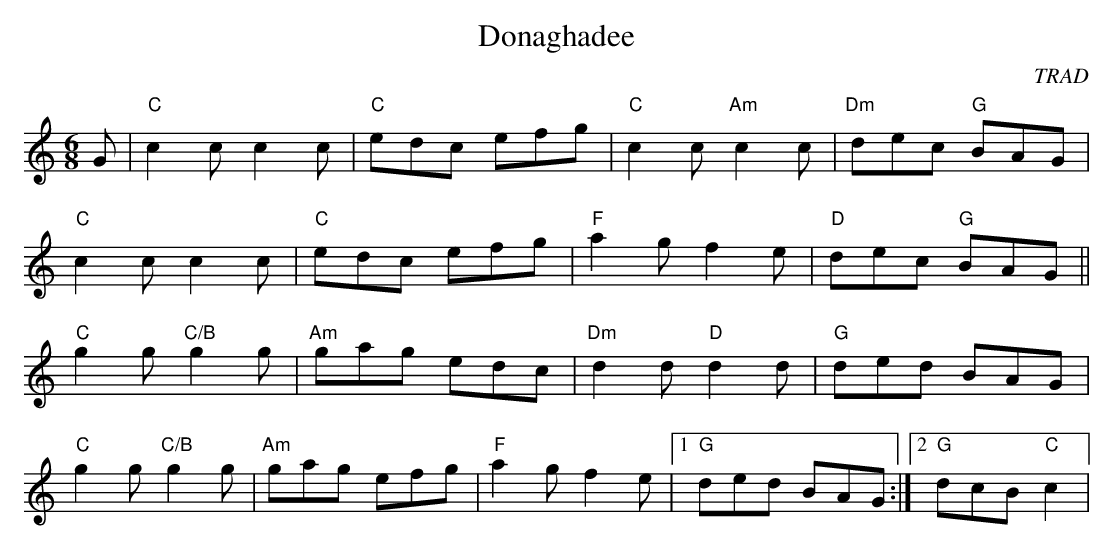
X:1
T:Donaghadee
C:TRAD
M:6/8
L:1/8
K:C
G|"C"c2 c c2 c|"C"edc efg|"C"c2 c "Am"c2 c|"Dm"dec "G"BAG|!
"C"c2 c c2 c|"C"edc efg|"F"a2 g f2 e|"D"dec "G"BAG ||!
"C"g2 g "C/B"g2 g|"Am"gag edc|"Dm"d2 d "D"d2 d|"G"ded BAG|!
"C"g2 g "C/B"g2 g|"Am"gag efg|"F"a2 g f2 e|1 "G"ded BAG :|2 "G"dcB "C"c2|
